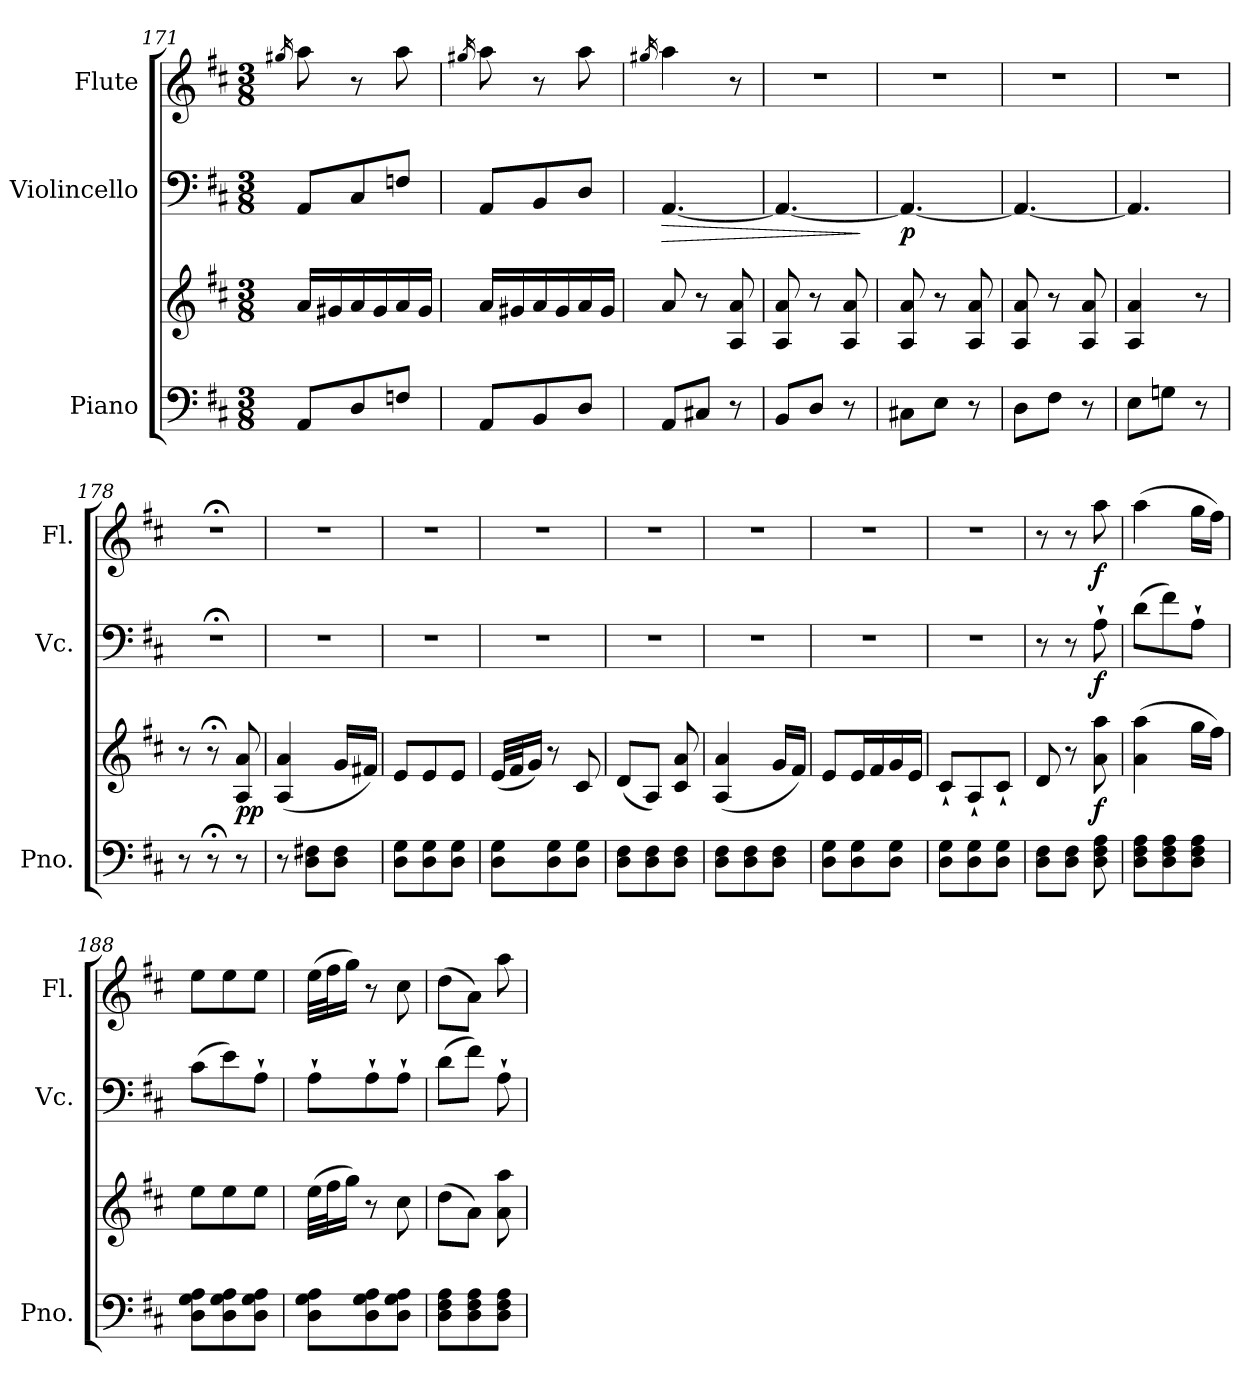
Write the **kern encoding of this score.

**kern	**kern	**dynam	**kern	**dynam	**kern	**dynam
*part3	*part3	*part3	*part2	*part2	*part1	*part1
*staff4	*staff3	*staff3/4	*staff2	*staff2	*staff1	*staff1
*I"Piano	*	*	*I"Violincello	*	*I"Flute	*
*I'Pno.	*	*	*I'Vc.	*	*I'Fl.	*
*clefF4	*clefG2	*	*clefF4	*	*clefG2	*
*k[f#c#]	*k[f#c#]	*	*k[f#c#]	*	*k[f#c#]	*
*M3/8	*M3/8	*	*M3/8	*	*M3/8	*
=171	=171	=171	=171	=171	=171	=171
.	.	.	.	.	16qgg#X/	.
8AA/L	16a/LL	.	8AA/L	.	8aa\	.
.	16g#X/	.	.	.	.	.
8D/	16a/	.	8C#/	.	8r	.
.	16g#/	.	.	.	.	.
8Fn/J	16a/	.	8Fn/J	.	8aa\	.
.	16g#/JJ	.	.	.	.	.
=172	=172	=172	=172	=172	=172	=172
.	.	.	.	.	16qgg#X/	.
8AA/L	16a/LL	.	8AA/L	.	8aa\	.
.	16g#X/	.	.	.	.	.
8BB/	16a/	.	8BB/	.	8r	.
.	16g#/	.	.	.	.	.
8D/J	16a/	.	8D/J	.	8aa\	.
.	16g#/JJ	.	.	.	.	.
=173	=173	=173	=173	=173	=173	=173
.	.	.	.	.	16qgg#X/	.
!	!	!	!	!LO:HP:b	!	!
8AA/L	8a/	.	[4.AA/	>	4aa\	.
8C#X/J	8r	.	.	.	.	.
8r	8A/ 8a/	.	.	.	8r	.
=174	=174	=174	=174	=174	=174	=174
8BB/L	8A/ 8a/	.	4.AA/_	.	4.r	.
8D/J	8r	.	.	.	.	.
8r	8A/ 8a/	.	.	.	.	.
.	.	.	.	]	.	.
=175	=175	=175	=175	=175	=175	=175
!	!	!	!	!LO:DY:b	!	!
8C#X\L	8A/ 8a/	.	4.AA/_	p	4.r	.
8E\J	8r	.	.	.	.	.
8r	8A/ 8a/	.	.	.	.	.
=176	=176	=176	=176	=176	=176	=176
8D\L	8A/ 8a/	.	4.AA/_	.	4.r	.
8F#\J	8r	.	.	.	.	.
8r	8A/ 8a/	.	.	.	.	.
=177	=177	=177	=177	=177	=177	=177
8E\L	4A/ 4a/	.	4.AA/]	.	4.r	.
8Gn\J	.	.	.	.	.	.
8r	8r	.	.	.	.	.
=178	=178	=178	=178	=178	=178	=178
8r	8r	.	4.r;<	.	4.r;<	.
8r;<	8r;<	.	.	.	.	.
!	!	!LO:DY:b	!	!	!	!
8r	8A/ 8a/	pp	.	.	.	.
=179	=179	=179	=179	=179	=179	=179
8r	(<4A/ 4a/	.	4.r	.	4.r	.
8D\ 8F#X\L	.	.	.	.	.	.
8D\ 8F#\J	16g/LL	.	.	.	.	.
.	16f#X/JJ)	.	.	.	.	.
=180	=180	=180	=180	=180	=180	=180
8D\ 8G\L	8e/L	.	4.r	.	4.r	.
8D\ 8G\	8e/	.	.	.	.	.
8D\ 8G\J	8e/J	.	.	.	.	.
=181	=181	=181	=181	=181	=181	=181
8D\ 8G\L	(<32e/LLL	.	4.r	.	4.r	.
.	32f#/J	.	.	.	.	.
.	16g/JJ)	.	.	.	.	.
8D\ 8G\	8r	.	.	.	.	.
8D\ 8G\J	8c#/	.	.	.	.	.
=182	=182	=182	=182	=182	=182	=182
8D\ 8F#\L	(<8d/L	.	4.r	.	4.r	.
8D\ 8F#\	8A/J)	.	.	.	.	.
8D\ 8F#\J	8c#/ 8a/	.	.	.	.	.
=183	=183	=183	=183	=183	=183	=183
8D\ 8F#\L	(<4A/ 4a/	.	4.r	.	4.r	.
8D\ 8F#\	.	.	.	.	.	.
8D\ 8F#\J	16g/LL	.	.	.	.	.
.	16f#/JJ)	.	.	.	.	.
=184	=184	=184	=184	=184	=184	=184
8D\ 8G\L	8e/L	.	4.r	.	4.r	.
8D\ 8G\	16e/L	.	.	.	.	.
.	16f#/	.	.	.	.	.
8D\ 8G\J	16g/	.	.	.	.	.
.	16e/JJ	.	.	.	.	.
=185	=185	=185	=185	=185	=185	=185
8D\ 8G\L	8c#`/L	.	4.r	.	4.r	.
8D\ 8G\	8A`/	.	.	.	.	.
8D\ 8G\J	8c#`/J	.	.	.	.	.
=186	=186	=186	=186	=186	=186	=186
8D\ 8F#\L	8d/	.	8r	.	8r	.
8D\ 8F#\J	8r	.	8r	.	8r	.
!	!	!LO:DY:b	!	!LO:DY:b	!	!LO:DY:b
8D\ 8F#\ 8A\	8a\ 8aa\	f	8A`\	f	8aa\	f
=187	=187	=187	=187	=187	=187	=187
8D\ 8F#\ 8A\L	(>4a\ 4aa\	.	(>8d\L	.	(>4aa\	.
8D\ 8F#\ 8A\	.	.	8f#\)	.	.	.
8D\ 8F#\ 8A\J	16gg\LL	.	8A`\J	.	16gg\LL	.
.	16ff#\JJ)	.	.	.	16ff#\JJ)	.
=188	=188	=188	=188	=188	=188	=188
8D\ 8G\ 8A\L	8ee\L	.	(>8c#\L	.	8ee\L	.
8D\ 8G\ 8A\	8ee\	.	8e\)	.	8ee\	.
8D\ 8G\ 8A\J	8ee\J	.	8A`\J	.	8ee\J	.
=189	=189	=189	=189	=189	=189	=189
8D\ 8G\ 8A\L	(>32ee\LLL	.	8A`\L	.	(>32ee\LLL	.
.	32ff#\J	.	.	.	32ff#\J	.
.	16gg\JJ)	.	.	.	16gg\JJ)	.
8D\ 8G\ 8A\	8r	.	8A`\	.	8r	.
8D\ 8G\ 8A\J	8cc#\	.	8A`\J	.	8cc#\	.
=190	=190	=190	=190	=190	=190	=190
8D\ 8F#\ 8A\L	(>8dd\L	.	(>8d\L	.	(>8dd\L	.
8D\ 8F#\ 8A\	8a\J)	.	8f#\J)	.	8a\J)	.
8D\ 8F#\ 8A\J	8a\ 8aa\	.	8A`\	.	8aa\	.
=	=	=	=	=	=	=
*-	*-	*-	*-	*-	*-	*-
